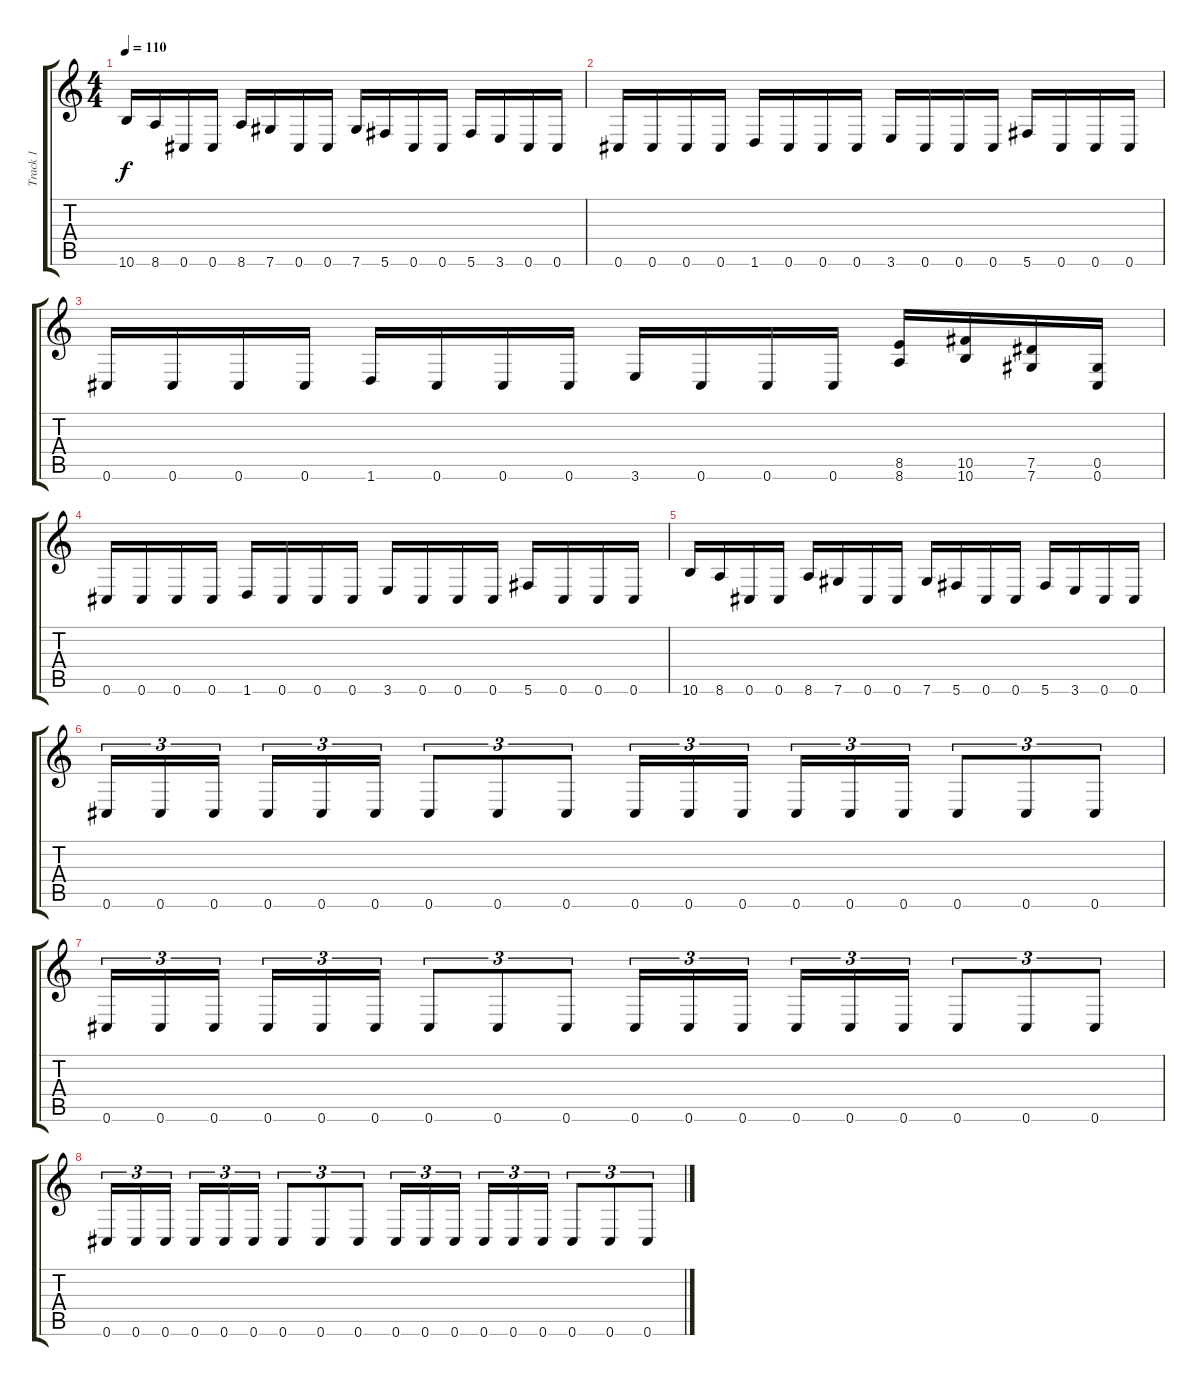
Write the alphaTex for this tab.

\track ("Track 1" "Track 1") {instrument distortionguitar}
\staff {score tabs}
\tuning (Eb4 Bb3 Gb3 Db3 Ab2 Db2) {hide}
\ts (4 4)
\tempo 110
\clef g2
\ks c
10.6.16{dy f} 8.6.16 0.6.16 0.6.16 8.6.16 7.6.16 0.6.16 0.6.16 7.6.16 5.6.16 0.6.16 0.6.16 5.6.16 3.6.16 0.6.16 0.6.16 |
0.6.16 0.6.16 0.6.16 0.6.16 1.6.16 0.6.16 0.6.16 0.6.16 3.6.16 0.6.16 0.6.16 0.6.16 5.6.16 0.6.16 0.6.16 0.6.16 |
0.6.16 0.6.16 0.6.16 0.6.16 1.6.16 0.6.16 0.6.16 0.6.16 3.6.16 0.6.16 0.6.16 0.6.16 (8.5 8.6).16 (10.5 10.6).16 (7.5 7.6).16 (0.5 0.6).16 |
0.6.16 0.6.16 0.6.16 0.6.16 1.6.16 0.6.16 0.6.16 0.6.16 3.6.16 0.6.16 0.6.16 0.6.16 5.6.16 0.6.16 0.6.16 0.6.16 |
10.6.16 8.6.16 0.6.16 0.6.16 8.6.16 7.6.16 0.6.16 0.6.16 7.6.16 5.6.16 0.6.16 0.6.16 5.6.16 3.6.16 0.6.16 0.6.16 |
0.6.16{tu (3 2)} 0.6.16{tu (3 2)} 0.6.16{tu (3 2) beam splitsecondary} 0.6.16{tu (3 2)} 0.6.16{tu (3 2)} 0.6.16{tu (3 2)} 0.6.8{tu (3 2)} 0.6.8{tu (3 2)} 0.6.8{tu (3 2)} 0.6.16{tu (3 2)} 0.6.16{tu (3 2)} 0.6.16{tu (3 2) beam splitsecondary} 0.6.16{tu (3 2)} 0.6.16{tu (3 2)} 0.6.16{tu (3 2)} 0.6.8{tu (3 2)} 0.6.8{tu (3 2)} 0.6.8{tu (3 2)} |
0.6.16{tu (3 2)} 0.6.16{tu (3 2)} 0.6.16{tu (3 2) beam splitsecondary} 0.6.16{tu (3 2)} 0.6.16{tu (3 2)} 0.6.16{tu (3 2)} 0.6.8{tu (3 2)} 0.6.8{tu (3 2)} 0.6.8{tu (3 2)} 0.6.16{tu (3 2)} 0.6.16{tu (3 2)} 0.6.16{tu (3 2) beam splitsecondary} 0.6.16{tu (3 2)} 0.6.16{tu (3 2)} 0.6.16{tu (3 2)} 0.6.8{tu (3 2)} 0.6.8{tu (3 2)} 0.6.8{tu (3 2)} |
0.6.16{tu (3 2)} 0.6.16{tu (3 2)} 0.6.16{tu (3 2) beam splitsecondary} 0.6.16{tu (3 2)} 0.6.16{tu (3 2)} 0.6.16{tu (3 2)} 0.6.8{tu (3 2)} 0.6.8{tu (3 2)} 0.6.8{tu (3 2)} 0.6.16{tu (3 2)} 0.6.16{tu (3 2)} 0.6.16{tu (3 2) beam splitsecondary} 0.6.16{tu (3 2)} 0.6.16{tu (3 2)} 0.6.16{tu (3 2)} 0.6.8{tu (3 2)} 0.6.8{tu (3 2)} 0.6.8{tu (3 2)}
